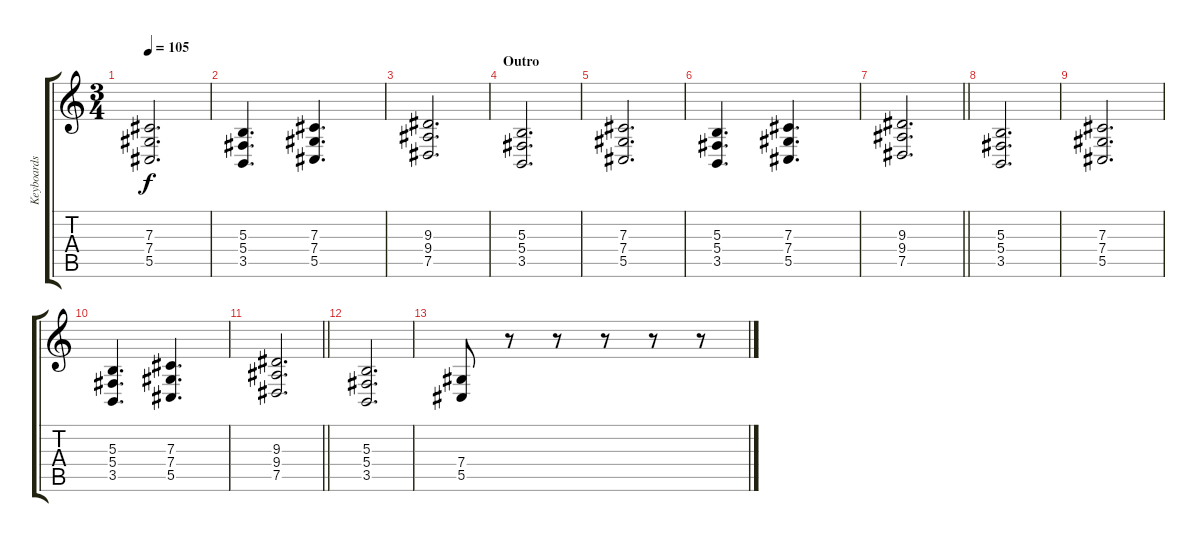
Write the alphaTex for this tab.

\track ("Keyboards" "Keyboards") {instrument drawbarorgan}
\staff {score tabs}
\tuning (Eb4 Bb3 Gb3 Db3 Ab2 Eb2) {hide}
\ts (3 4)
\tempo 105
\clef g2
\ks c
(7.3 7.4 5.5).2{d dy f} |
(5.3 5.4 3.5).4{d} (7.3 7.4 5.5).4{d} |
(9.3 9.4 7.5).2{d} |
\section ("" "Outro")
(5.3 5.4 3.5).2{d} |
(7.3 7.4 5.5).2{d} |
(5.3 5.4 3.5).4{d} (7.3 7.4 5.5).4{d} |
\barLineRight lightlight
(9.3 9.4 7.5).2{d} |
(5.3 5.4 3.5).2{d} |
(7.3 7.4 5.5).2{d} |
(5.3 5.4 3.5).4{d} (7.3 7.4 5.5).4{d} |
\barLineRight lightlight
(9.3 9.4 7.5).2{d} |
(5.3 5.4 3.5).2{d} |
(7.4 5.5).8 r.8 r.8 r.8 r.8 r.8
